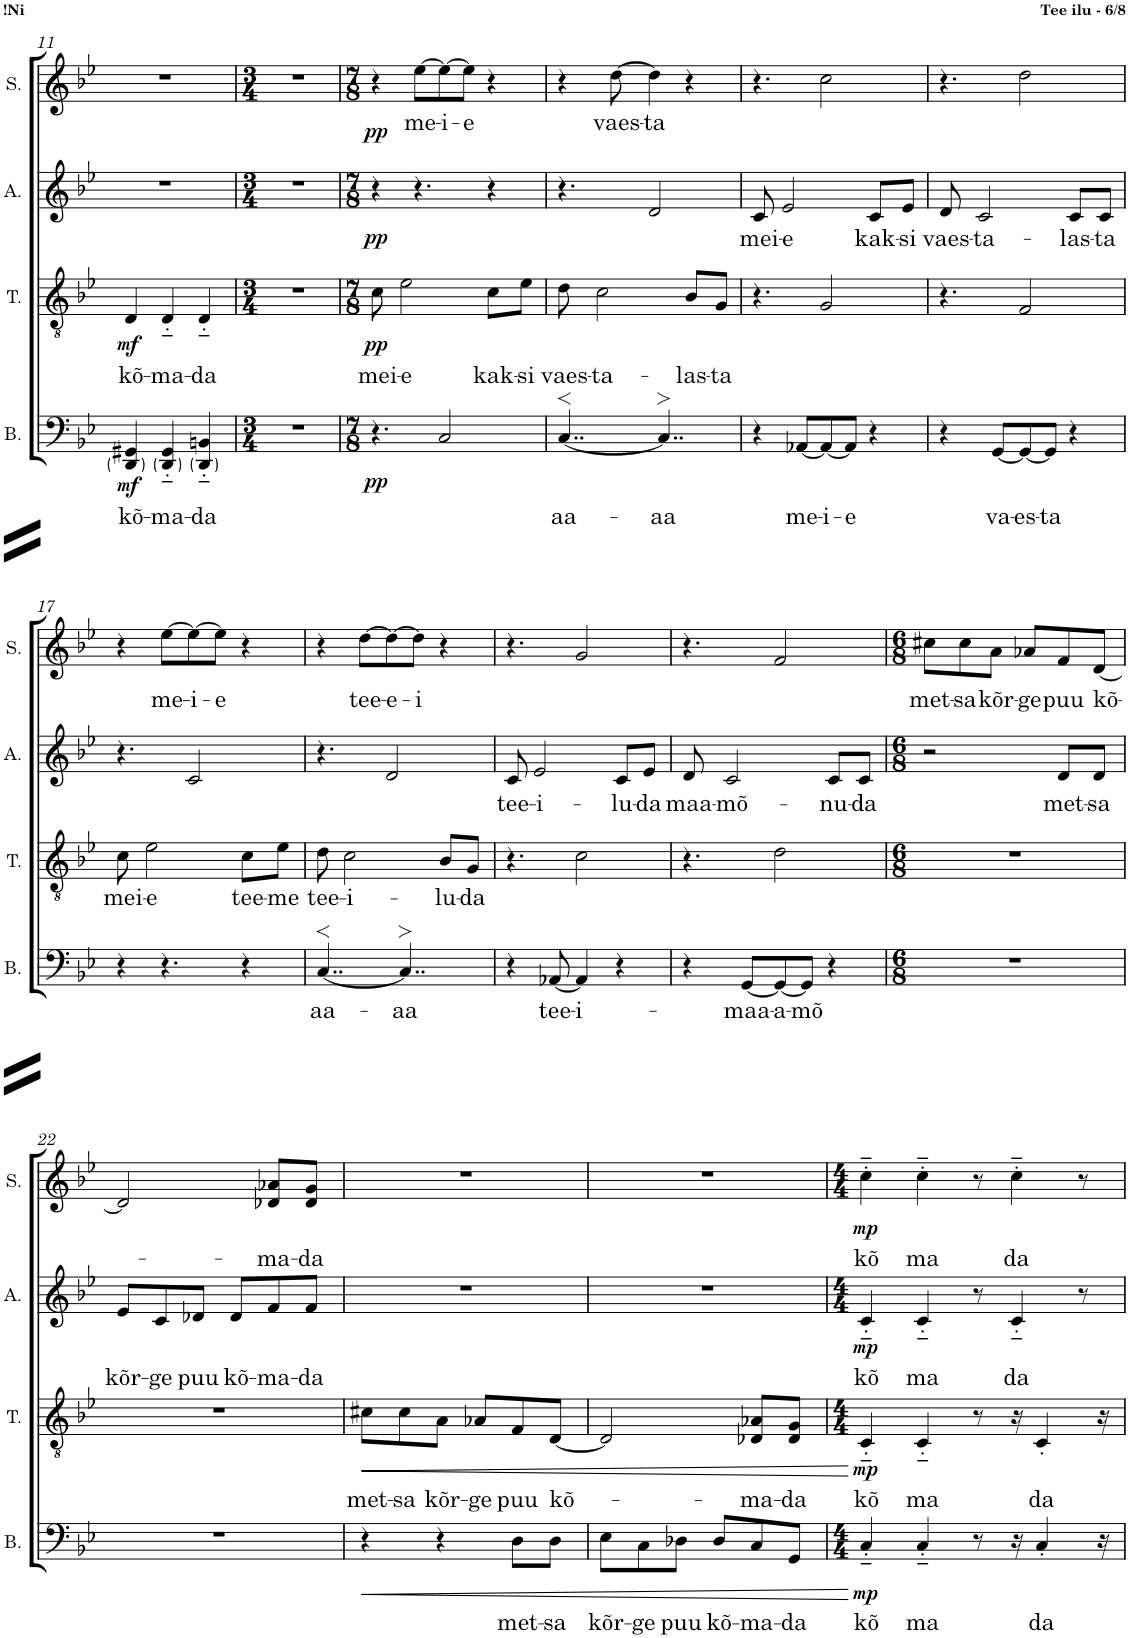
**kern	**text	**dynam	**kern	**text	**dynam	**kern	**text	**dynam	**kern	**text	**dynam
*part4	*part4	*part4	*part3	*part3	*part3	*part2	*part2	*part2	*part1	*part1	*part1
*staff4	*staff4	*staff4	*staff3	*staff3	*staff3	*staff2	*staff2	*staff2	*staff1	*staff1	*staff1
*I"Bass	*	*	*I"Tenor	*	*	*I"Alto	*	*	*I"Soprano	*	*
*I'B.	*	*	*I'T.	*	*	*I'A.	*	*	*I'S.	*	*
!!LO:PB:g=z
*clefF4	*	*	*clefGv2	*	*	*clefG2	*	*	*clefG2	*	*
*	*	*	*	*	*	*Trd1c2	*	*	*	*	*
*k[b-e-]	*	*	*k[b-e-]	*	*	*k[b-e-]	*	*	*k[b-e-]	*	*
*M6/8	*	*	*M6/8	*	*	*M6/8	*	*	*M6/8	*	*
=11	=11	=11	=11	=11	=11	=11	=11	=11	=11	=11	=11
!	!LO:LY:b	!LO:DY:b	!	!LO:LY:b	!LO:DY:b	!	!	!	!	!	!
4DD/ 4GG#X/	kõ-	mf	4D/	kõ-	mf	2.r	.	.	2.r	.	.
!	!LO:LY:b	!	!	!LO:LY:b	!	!	!	!	!	!	!
4DD/'~ 4GG#/'~	-ma-	.	4D'~/	-ma-	.	.	.	.	.	.	.
!	!LO:LY:b	!	!	!LO:LY:b	!	!	!	!	!	!	!
4DD/'~ 4BBn/'~	-da	.	4D'~/	-da	.	.	.	.	.	.	.
=12	=12	=12	=12	=12	=12	=12	=12	=12	=12	=12	=12
*M3/4	*	*	*M3/4	*	*	*M3/4	*	*	*M3/4	*	*
2.r	.	.	2.r	.	.	2.r	.	.	2.r	.	.
=13	=13	=13	=13	=13	=13	=13	=13	=13	=13	=13	=13
*M7/8	*	*	*M7/8	*	*	*M7/8	*	*	*M7/8	*	*
!	!	!LO:DY:b	!	!LO:LY:b	!LO:DY:b	!	!	!LO:DY:b	!	!	!LO:DY:b
4.r	.	pp	8c\	mei-	pp	4r	.	pp	4r	.	pp
!	!	!	!	!LO:LY:b	!	!	!	!	!	!	!
.	.	.	2e-\	-e	.	.	.	.	.	.	.
!	!	!	!	!	!	!	!	!	!	!LO:LY:b	!
.	.	.	.	.	.	4.r	.	.	[8ee-\L	me-	.
!	!	!	!	!	!	!	!	!	!	!LO:LY:b	!
2C/	.	.	.	.	.	.	.	.	8ee-\_	-i-	.
!	!	!	!	!	!	!	!	!	!	!LO:LY:b	!
.	.	.	.	.	.	.	.	.	8ee-\J]	-e	.
!	!	!	!	!LO:LY:b	!	!	!	!	!	!	!
.	.	.	8c\L	kak-	.	4r	.	.	4r	.	.
!	!	!	!	!LO:LY:b	!	!	!	!	!	!	!
.	.	.	8e-\J	-si	.	.	.	.	.	.	.
=14	=14	=14	=14	=14	=14	=14	=14	=14	=14	=14	=14
!	!LO:LY:b	!	!	!LO:LY:b	!	!	!	!	!	!	!
[4..C>/	aa-	.	8d\	vaes-	.	4.r	.	.	4r	.	.
!	!	!	!	!LO:LY:b	!	!	!	!	!	!	!
.	.	.	2c\	-ta-	.	.	.	.	.	.	.
!	!	!	!	!	!	!	!	!	!	!LO:LY:b	!
.	.	.	.	.	.	.	.	.	[8dd\	vaes-	.
!	!	!	!	!	!	!	!	!	!	!LO:LY:b	!
.	.	.	.	.	.	2d/	.	.	4dd\]	-ta	.
!	!LO:LY:b	!	!	!	!	!	!	!	!	!	!
4..C>/]	-aa	.	.	.	.	.	.	.	.	.	.
!	!	!	!	!LO:LY:b	!	!	!	!	!	!	!
.	.	.	8B-/L	-las-	.	.	.	.	4r	.	.
!	!	!	!	!LO:LY:b	!	!	!	!	!	!	!
.	.	.	8G/J	-ta	.	.	.	.	.	.	.
=15	=15	=15	=15	=15	=15	=15	=15	=15	=15	=15	=15
!	!	!	!	!	!	!	!LO:LY:b	!	!	!	!
4r	.	.	4.r	.	.	8c/	mei-	.	4.r	.	.
!	!	!	!	!	!	!	!LO:LY:b	!	!	!	!
.	.	.	.	.	.	2e-/	-e	.	.	.	.
!	!LO:LY:b	!	!	!	!	!	!	!	!	!	!
[8AA-X/L	me-	.	.	.	.	.	.	.	.	.	.
!	!LO:LY:b	!	!	!	!	!	!	!	!	!	!
8AA-/_	-i-	.	2G/	.	.	.	.	.	2cc\	.	.
!	!LO:LY:b	!	!	!	!	!	!	!	!	!	!
8AA-/J]	-e	.	.	.	.	.	.	.	.	.	.
!	!	!	!	!	!	!	!LO:LY:b	!	!	!	!
4r	.	.	.	.	.	8c/L	kak-	.	.	.	.
!	!	!	!	!	!	!	!LO:LY:b	!	!	!	!
.	.	.	.	.	.	8e-/J	-si	.	.	.	.
=16	=16	=16	=16	=16	=16	=16	=16	=16	=16	=16	=16
!	!	!	!	!	!	!	!LO:LY:b	!	!	!	!
4r	.	.	4.r	.	.	8d/	vaes-	.	4.r	.	.
!	!	!	!	!	!	!	!LO:LY:b	!	!	!	!
.	.	.	.	.	.	2c/	-ta-	.	.	.	.
!	!LO:LY:b	!	!	!	!	!	!	!	!	!	!
[8GG/L	va-	.	.	.	.	.	.	.	.	.	.
!	!LO:LY:b	!	!	!	!	!	!	!	!	!	!
8GG/_	-es-	.	2F/	.	.	.	.	.	2dd\	.	.
!	!LO:LY:b	!	!	!	!	!	!	!	!	!	!
8GG/J]	-ta	.	.	.	.	.	.	.	.	.	.
!	!	!	!	!	!	!	!LO:LY:b	!	!	!	!
4r	.	.	.	.	.	8c/L	-las-	.	.	.	.
!	!	!	!	!	!	!	!LO:LY:b	!	!	!	!
.	.	.	.	.	.	8c/J	-ta	.	.	.	.
!!LO:LB:g=z
=17	=17	=17	=17	=17	=17	=17	=17	=17	=17	=17	=17
!	!	!	!	!LO:LY:b	!	!	!	!	!	!	!
4r	.	.	8c\	mei-	.	4.r	.	.	4r	.	.
!	!	!	!	!LO:LY:b	!	!	!	!	!	!	!
.	.	.	2e-\	-e	.	.	.	.	.	.	.
!	!	!	!	!	!	!	!	!	!	!LO:LY:b	!
4.r	.	.	.	.	.	.	.	.	[8ee-\L	me-	.
!	!	!	!	!	!	!	!	!	!	!LO:LY:b	!
.	.	.	.	.	.	2c/	.	.	8ee-\_	-i-	.
!	!	!	!	!	!	!	!	!	!	!LO:LY:b	!
.	.	.	.	.	.	.	.	.	8ee-\J]	-e	.
!	!	!	!	!LO:LY:b	!	!	!	!	!	!	!
4r	.	.	8c\L	tee-	.	.	.	.	4r	.	.
!	!	!	!	!LO:LY:b	!	!	!	!	!	!	!
.	.	.	8e-\J	-me	.	.	.	.	.	.	.
=18	=18	=18	=18	=18	=18	=18	=18	=18	=18	=18	=18
!	!LO:LY:b	!	!	!LO:LY:b	!	!	!	!	!	!	!
[4..C>/	aa-	.	8d\	tee-	.	4.r	.	.	4r	.	.
!	!	!	!	!LO:LY:b	!	!	!	!	!	!	!
.	.	.	2c\	-i-	.	.	.	.	.	.	.
!	!	!	!	!	!	!	!	!	!	!LO:LY:b	!
.	.	.	.	.	.	.	.	.	[8dd\L	tee-	.
!	!	!	!	!	!	!	!	!	!	!LO:LY:b	!
.	.	.	.	.	.	2d/	.	.	8dd\_	-e-	.
!	!LO:LY:b	!	!	!	!	!	!	!	!	!	!
4..C>/]	-aa	.	.	.	.	.	.	.	.	.	.
!	!	!	!	!	!	!	!	!	!	!LO:LY:b	!
.	.	.	.	.	.	.	.	.	8dd\J]	-i	.
!	!	!	!	!LO:LY:b	!	!	!	!	!	!	!
.	.	.	8B-/L	-lu-	.	.	.	.	4r	.	.
!	!	!	!	!LO:LY:b	!	!	!	!	!	!	!
.	.	.	8G/J	-da	.	.	.	.	.	.	.
=19	=19	=19	=19	=19	=19	=19	=19	=19	=19	=19	=19
!	!	!	!	!	!	!	!LO:LY:b	!	!	!	!
4r	.	.	4.r	.	.	8c/	tee-	.	4.r	.	.
!	!	!	!	!	!	!	!LO:LY:b	!	!	!	!
.	.	.	.	.	.	2e-/	-i-	.	.	.	.
!	!LO:LY:b	!	!	!	!	!	!	!	!	!	!
[8AA-X/	tee-	.	.	.	.	.	.	.	.	.	.
!	!LO:LY:b	!	!	!	!	!	!	!	!	!	!
4AA-/]	-i-	.	2c\	.	.	.	.	.	2g/	.	.
!	!	!	!	!	!	!	!LO:LY:b	!	!	!	!
4r	.	.	.	.	.	8c/L	-lu-	.	.	.	.
!	!	!	!	!	!	!	!LO:LY:b	!	!	!	!
.	.	.	.	.	.	8e-/J	-da	.	.	.	.
=20	=20	=20	=20	=20	=20	=20	=20	=20	=20	=20	=20
!	!	!	!	!	!	!	!LO:LY:b	!	!	!	!
4r	.	.	4.r	.	.	8d/	maa-	.	4.r	.	.
!	!	!	!	!	!	!	!LO:LY:b	!	!	!	!
.	.	.	.	.	.	2c/	-mõ-	.	.	.	.
!	!LO:LY:b	!	!	!	!	!	!	!	!	!	!
[8GG/L	maa-	.	.	.	.	.	.	.	.	.	.
!	!LO:LY:b	!	!	!	!	!	!	!	!	!	!
8GG/_	-a-	.	2d\	.	.	.	.	.	2f/	.	.
!	!LO:LY:b	!	!	!	!	!	!	!	!	!	!
8GG/J]	-mõ	.	.	.	.	.	.	.	.	.	.
!	!	!	!	!	!	!	!LO:LY:b	!	!	!	!
4r	.	.	.	.	.	8c/L	-nu-	.	.	.	.
!	!	!	!	!	!	!	!LO:LY:b	!	!	!	!
.	.	.	.	.	.	8c/J	-da	.	.	.	.
=21	=21	=21	=21	=21	=21	=21	=21	=21	=21	=21	=21
*M6/8	*	*	*M6/8	*	*	*M6/8	*	*	*M6/8	*	*
!	!	!	!	!	!	!	!	!	!	!LO:LY:b	!
2.r	.	.	2.r	.	.	2r	.	.	8cc#X\L	met-	.
!	!	!	!	!	!	!	!	!	!	!LO:LY:b	!
.	.	.	.	.	.	.	.	.	8cc#\	-sa	.
!	!	!	!	!	!	!	!	!	!	!LO:LY:b	!
.	.	.	.	.	.	.	.	.	8a\J	kõr-	.
!	!	!	!	!	!	!	!	!	!	!LO:LY:b	!
.	.	.	.	.	.	.	.	.	8a-X/L	-ge	.
!	!	!	!	!	!	!	!LO:LY:b	!	!	!LO:LY:b	!
.	.	.	.	.	.	8d/L	met-	.	8f/	puu	.
!	!	!	!	!	!	!	!LO:LY:b	!	!	!LO:LY:b	!
.	.	.	.	.	.	8d/J	-sa	.	[8d/J	kõ-	.
!!LO:LB:g=z
=22	=22	=22	=22	=22	=22	=22	=22	=22	=22	=22	=22
!	!	!	!	!	!	!	!LO:LY:b	!	!	!	!
2.r	.	.	2.r	.	.	8e-/L	kõr-	.	2d/]	.	.
!	!	!	!	!	!	!	!LO:LY:b	!	!	!	!
.	.	.	.	.	.	8c/	-ge	.	.	.	.
!	!	!	!	!	!	!	!LO:LY:b	!	!	!	!
.	.	.	.	.	.	8d-X/J	puu	.	.	.	.
!	!	!	!	!	!	!	!LO:LY:b	!	!	!	!
.	.	.	.	.	.	8d-/L	kõ-	.	.	.	.
!	!	!	!	!	!	!	!LO:LY:b	!	!	!LO:LY:b	!
.	.	.	.	.	.	8f/	-ma-	.	8d-X/ 8a-X/L	-ma-	.
!	!	!	!	!	!	!	!LO:LY:b	!	!	!LO:LY:b	!
.	.	.	.	.	.	8f/J	-da	.	8d-/ 8g/J	-da	.
=23	=23	=23	=23	=23	=23	=23	=23	=23	=23	=23	=23
!	!	!LO:HP:b	!	!LO:LY:b	!LO:HP:b	!	!	!	!	!	!
4r	.	<	8c#X\L	met-	<	2.r	.	.	2.r	.	.
!	!	!	!	!LO:LY:b	!	!	!	!	!	!	!
.	.	.	8c#\	-sa	.	.	.	.	.	.	.
!	!	!	!	!LO:LY:b	!	!	!	!	!	!	!
4r	.	.	8A\J	kõr-	.	.	.	.	.	.	.
!	!	!	!	!LO:LY:b	!	!	!	!	!	!	!
.	.	.	8A-X/L	-ge	.	.	.	.	.	.	.
!	!LO:LY:b	!	!	!LO:LY:b	!	!	!	!	!	!	!
8D\L	met-	.	8F/	puu	.	.	.	.	.	.	.
!	!LO:LY:b	!	!	!LO:LY:b	!	!	!	!	!	!	!
8D\J	-sa	.	[8D/J	kõ-	.	.	.	.	.	.	.
=24	=24	=24	=24	=24	=24	=24	=24	=24	=24	=24	=24
!	!LO:LY:b	!	!	!	!	!	!	!	!	!	!
8E-\L	kõr-	.	2D/]	.	.	2.r	.	.	2.r	.	.
!	!LO:LY:b	!	!	!	!	!	!	!	!	!	!
8C\	-ge	.	.	.	.	.	.	.	.	.	.
!	!LO:LY:b	!	!	!	!	!	!	!	!	!	!
8D-X\J	puu	.	.	.	.	.	.	.	.	.	.
!	!LO:LY:b	!	!	!	!	!	!	!	!	!	!
8D-/L	kõ-	.	.	.	.	.	.	.	.	.	.
!	!LO:LY:b	!	!	!LO:LY:b	!	!	!	!	!	!	!
8C/	-ma-	.	8D-X/ 8A-X/L	-ma-	.	.	.	.	.	.	.
!	!LO:LY:b	!	!	!LO:LY:b	!	!	!	!	!	!	!
8GG/J	-da	.	8D-/ 8G/J	-da	.	.	.	.	.	.	.
.	.	[	.	.	[	.	.	.	.	.	.
=25	=25	=25	=25	=25	=25	=25	=25	=25	=25	=25	=25
*M4/4	*	*	*M4/4	*	*	*M4/4	*	*	*M4/4	*	*
!	!LO:LY:b	!LO:DY:b	!	!LO:LY:b	!LO:DY:b	!	!LO:LY:b	!LO:DY:b	!	!LO:LY:b	!LO:DY:b
4C'~/	kõ	mp	4C'~/	kõ	mp	4c'~/	kõ	mp	4cc'~\	kõ	mp
!	!LO:LY:b	!	!	!LO:LY:b	!	!	!LO:LY:b	!	!	!LO:LY:b	!
4C'~/	ma	.	4C'~/	ma	.	4c'~/	ma	.	4cc'~\	ma	.
8r	.	.	8r	.	.	8r	.	.	8r	.	.
!	!	!	!	!	!	!	!LO:LY:b	!	!	!LO:LY:b	!
16r	.	.	16r	.	.	4c'~/	da	.	4cc'~\	da	.
!	!LO:LY:b	!	!	!LO:LY:b	!	!	!	!	!	!	!
4C'/	da	.	4C'/	da	.	.	.	.	.	.	.
.	.	.	.	.	.	8r	.	.	8r	.	.
16r	.	.	16r	.	.	.	.	.	.	.	.
=	=	=	=	=	=	=	=	=	=	=	=
*-	*-	*-	*-	*-	*-	*-	*-	*-	*-	*-	*-
